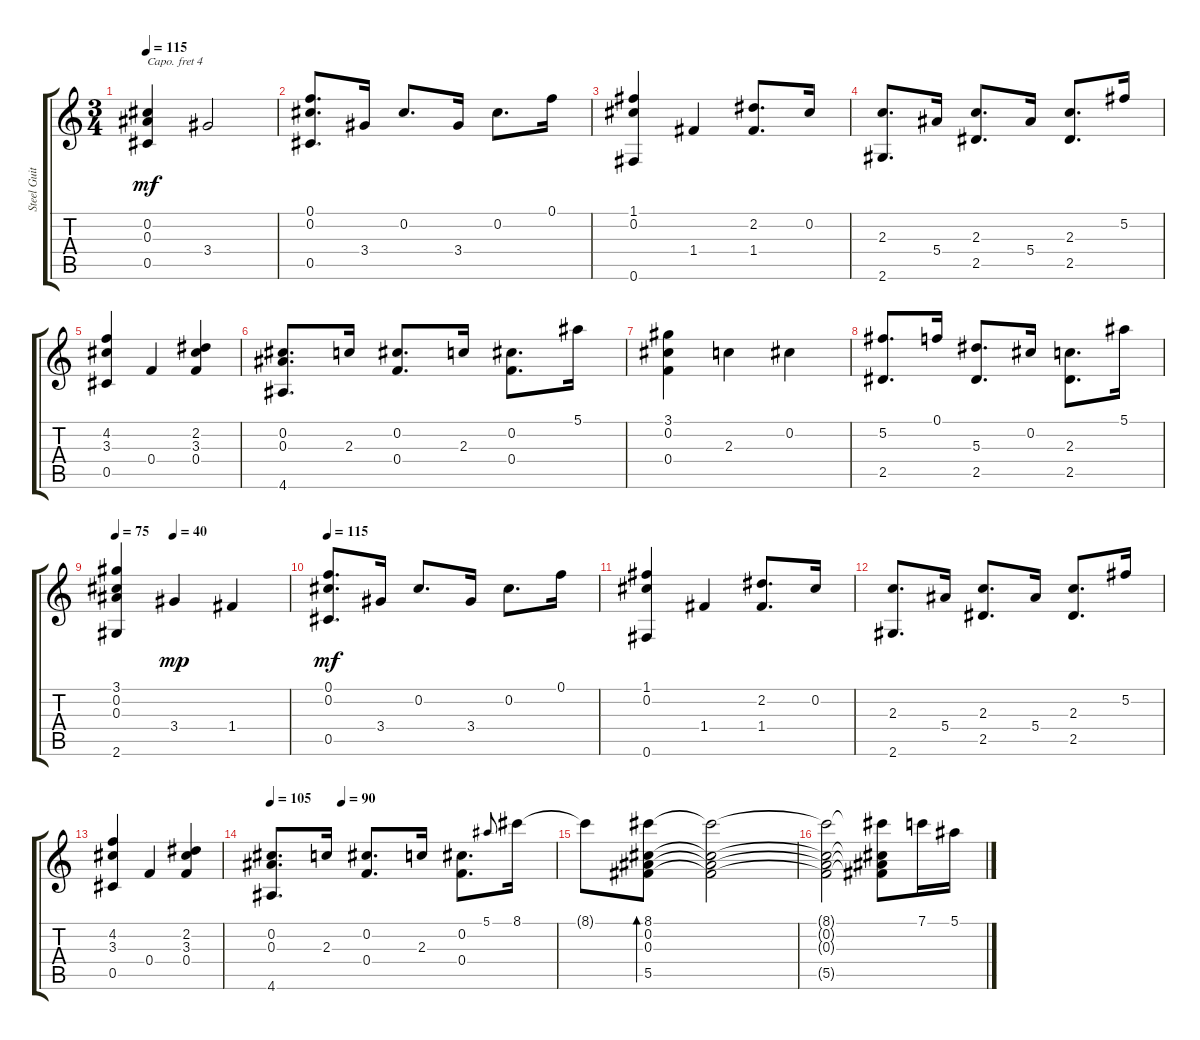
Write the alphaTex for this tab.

\track ("Steel Guitar" "Steel Guit") {instrument acousticguitarsteel}
\staff {score tabs}
\capo 4
\tuning (Db4 A3 Gb3 Db3 A2 D2) {hide}
\ts (3 4)
\tempo 115
\clef g2
\ks c
(0.2 0.3 0.5).4{dy mf} 3.4.2 |
(0.1 0.2 0.5).8{d} 3.4.16 0.2.8{d} 3.4.16 0.2.8{d} 0.1.16 |
(1.1 0.2 0.6).4 1.4.4 (2.2 1.4).8{d} 0.2.16 |
(2.3 2.6).8{d} 5.4.16 (2.3 2.5).8{d} 5.4.16 (2.3 2.5).8{d} 5.2.16 |
(4.2 3.3 0.5).4 0.4.4 (2.2 3.3 0.4).4 |
(0.2 0.3 4.6).8{d} 2.3.16 (0.2 0.4).8{d} 2.3.16 (0.2 0.4).8{d} 5.1.16 |
(3.1 0.2 0.4).4 2.3.4 0.2.4 |
(5.2 2.5).8{d} 0.1.16 (5.3 2.5).8{d} 0.2.16 (2.3 2.5).8{d} 5.1.16 |
\tempo 75
\tempo (40 0.3333333333333333)
(3.1 0.2 0.3 2.6).4 3.4.4{dy mp} 1.4.4 |
\tempo 115
(0.1 0.2 0.5).8{d dy mf} 3.4.16 0.2.8{d} 3.4.16 0.2.8{d} 0.1.16 |
(1.1 0.2 0.6).4 1.4.4 (2.2 1.4).8{d} 0.2.16 |
(2.3 2.6).8{d} 5.4.16 (2.3 2.5).8{d} 5.4.16 (2.3 2.5).8{d} 5.2.16 |
(4.2 3.3 0.5).4 0.4.4 (2.2 3.3 0.4).4 |
\tempo 105
\tempo (90 0.25)
(0.2 0.3 4.6).8{d} 2.3.16 (0.2 0.4).8{d} 2.3.16 (0.2 0.4).8{d} 5.1.8{gr onbeat} 8.1.16 |
8.1{t}.8 (8.1 0.2 0.3 5.5).8{bd 240} (8.1{t} 0.2{t} 0.3{t} 5.5{t}).2 |
(8.1{t} 0.2{t} 0.3{t} 5.5{t}).2 (8.1{t} 0.2{t} 0.3{t} 5.5{t}).8 7.1.16 5.1.16
